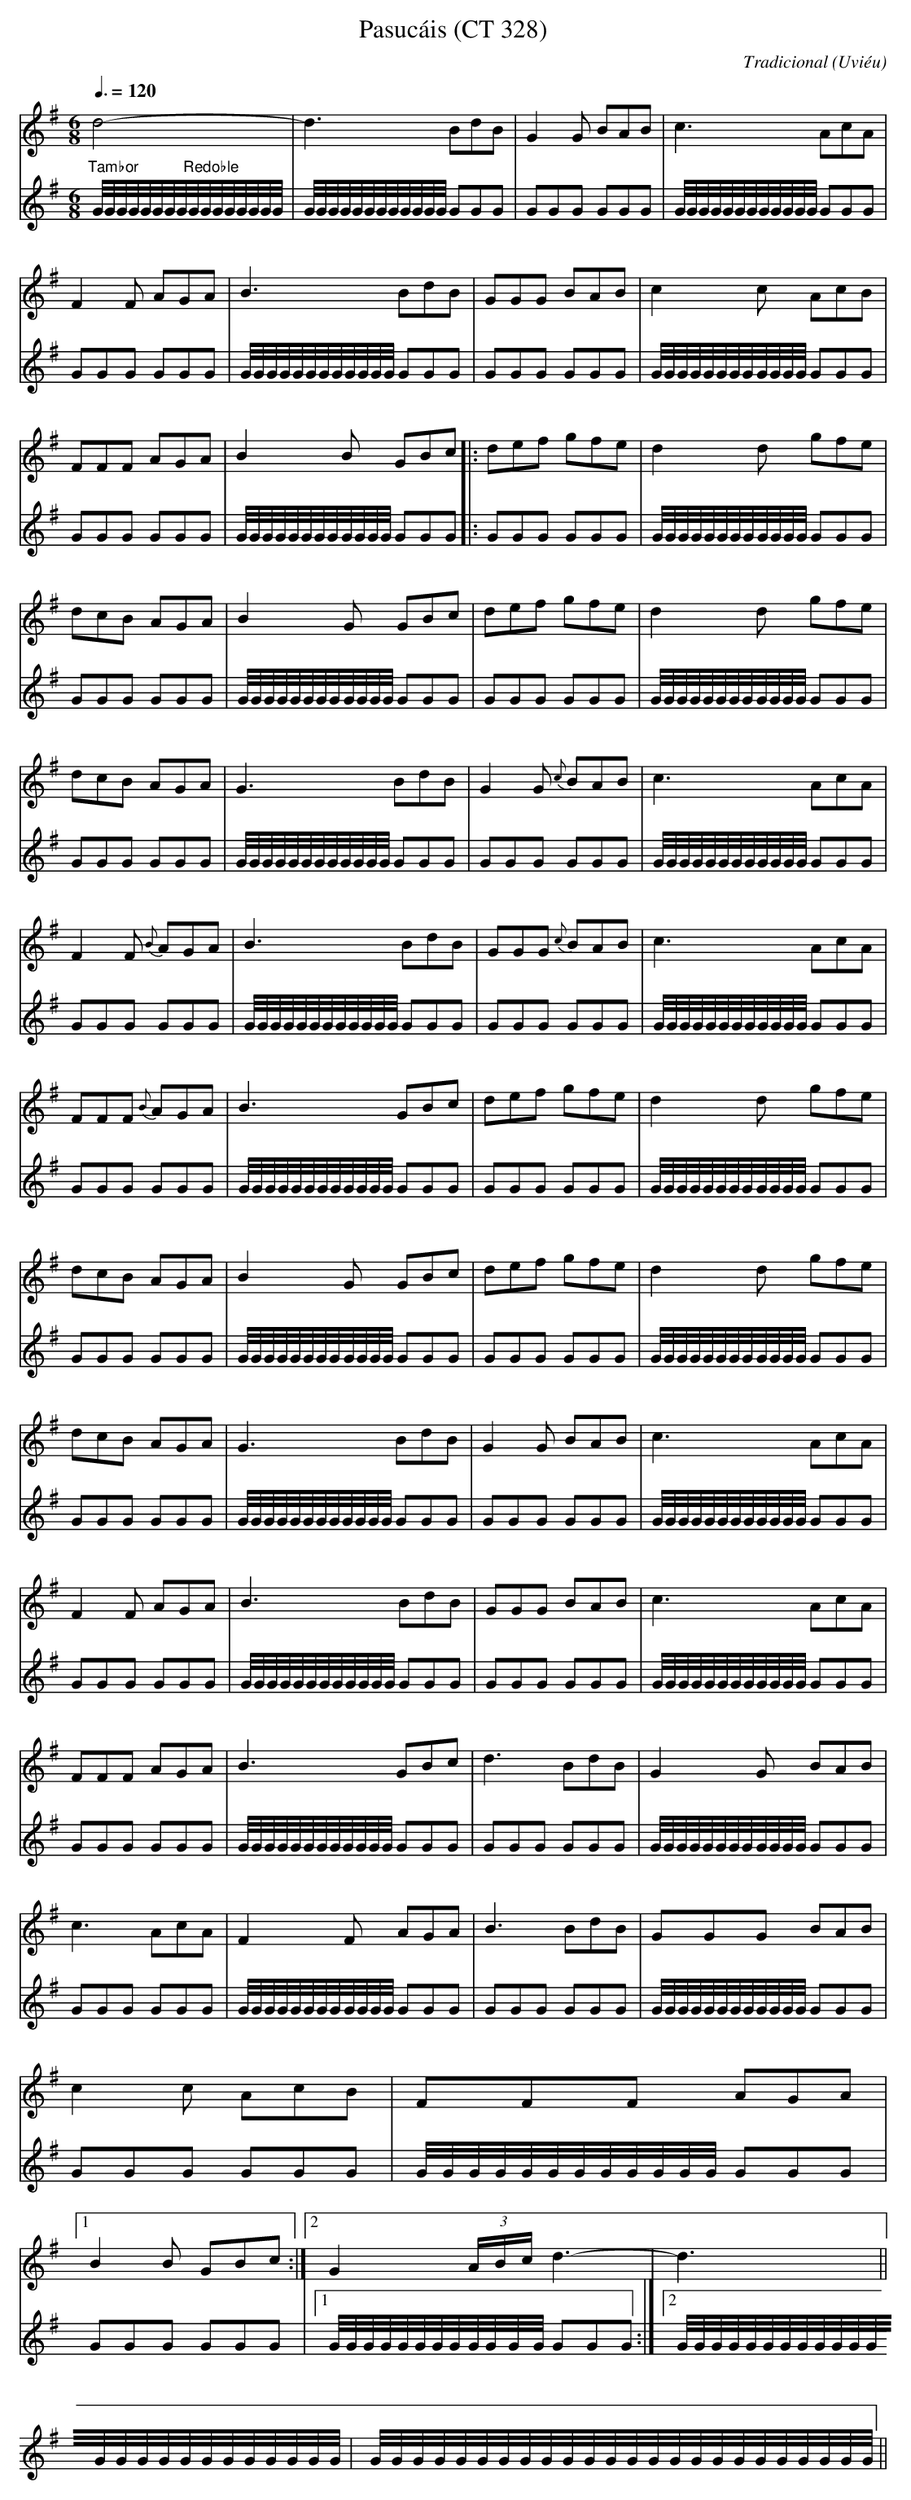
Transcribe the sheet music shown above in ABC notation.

X:1
T:Pasucáis (CT 328)
C:Tradicional
O:Uviéu
E:2 Voces
M:6/8
L:1/8
Q:3/8=120
K:G
V:1
d4 -|d3 BdB|G2G BAB|c3 AcA|F2F AGA|
B3 BdB|GGG BAB|c2c AcB|FFF AGA|
B2B GBc||:def gfe|d2d gfe|dcB AGA|
B2G GBc|def gfe|d2d gfe|dcB AGA|
G3 BdB|G2G {c}BAB|c3 AcA|F2F {B}AGA|
B3 BdB|GGG {c}BAB|c3 AcA|FFF {B}AGA|
B3 GBc|def gfe|d2d gfe|dcB AGA|
B2G GBc|def gfe|d2d gfe|dcB AGA|
G3 BdB|G2G BAB|c3 AcA|F2F AGA|
B3 BdB|GGG BAB|c3 AcA|FFF AGA|
B3 GBc|d3 BdB|G2G BAB|c3 AcA|
F2F AGA|B3 BdB|GGG BAB|c2c AcB|
FFF AGA|[1 B2B GBc:|[2 G2 (3A/B/c/ d3-|d3||!
V:2
"Tambor" G/4G/4G/4G/4G/4G/4G/4G/4"Redoble"G/4G/4G/4G/4G/4G/4G/4G/4|
G/4G/4G/4G/4G/4G/4G/4G/4G/4G/4G/4G/4 GGG|GGG GGG|G/4G/4G/4G/4G/4G/4G/4G/4G/4G/4G/4G/4 GGG|GGG GGG|
G/4G/4G/4G/4G/4G/4G/4G/4G/4G/4G/4G/4 GGG|GGG GGG|G/4G/4G/4G/4G/4G/4G/4G/4G/4G/4G/4G/4 GGG|GGG GGG|
G/4G/4G/4G/4G/4G/4G/4G/4G/4G/4G/4G/4 GGG|:GGG GGG|G/4G/4G/4G/4G/4G/4G/4G/4G/4G/4G/4G/4 GGG|GGG GGG|
G/4G/4G/4G/4G/4G/4G/4G/4G/4G/4G/4G/4 GGG|GGG GGG|G/4G/4G/4G/4G/4G/4G/4G/4G/4G/4G/4G/4 GGG|GGG GGG|
G/4G/4G/4G/4G/4G/4G/4G/4G/4G/4G/4G/4 GGG|GGG GGG|G/4G/4G/4G/4G/4G/4G/4G/4G/4G/4G/4G/4 GGG|GGG GGG|
G/4G/4G/4G/4G/4G/4G/4G/4G/4G/4G/4G/4 GGG|GGG GGG|G/4G/4G/4G/4G/4G/4G/4G/4G/4G/4G/4G/4 GGG|GGG GGG|
G/4G/4G/4G/4G/4G/4G/4G/4G/4G/4G/4G/4 GGG|GGG GGG|G/4G/4G/4G/4G/4G/4G/4G/4G/4G/4G/4G/4 GGG|GGG GGG|
G/4G/4G/4G/4G/4G/4G/4G/4G/4G/4G/4G/4 GGG|GGG GGG|G/4G/4G/4G/4G/4G/4G/4G/4G/4G/4G/4G/4 GGG|GGG GGG|
G/4G/4G/4G/4G/4G/4G/4G/4G/4G/4G/4G/4 GGG|GGG GGG|G/4G/4G/4G/4G/4G/4G/4G/4G/4G/4G/4G/4 GGG|GGG GGG|
G/4G/4G/4G/4G/4G/4G/4G/4G/4G/4G/4G/4 GGG|GGG GGG|G/4G/4G/4G/4G/4G/4G/4G/4G/4G/4G/4G/4 GGG|GGG GGG|
G/4G/4G/4G/4G/4G/4G/4G/4G/4G/4G/4G/4 GGG|GGG GGG|G/4G/4G/4G/4G/4G/4G/4G/4G/4G/4G/4G/4 GGG|GGG GGG|
G/4G/4G/4G/4G/4G/4G/4G/4G/4G/4G/4G/4 GGG|GGG GGG|G/4G/4G/4G/4G/4G/4G/4G/4G/4G/4G/4G/4 GGG|GGG GGG|
G/4G/4G/4G/4G/4G/4G/4G/4G/4G/4G/4G/4 GGG|GGG GGG|[1 G/4G/4G/4G/4G/4G/4G/4G/4G/4G/4G/4G/4 GGG:|
[2 G/4G/4G/4G/4G/4G/4G/4G/4G/4G/4G/4G/4G/4G/4G/4G/4G/4G/4G/4G/4G/4G/4G/4G/4|
G/4G/4G/4G/4G/4G/4G/4G/4G/4G/4G/4G/4G/4G/4G/4G/4G/4G/4G/4G/4G/4G/4G/4G/4||
